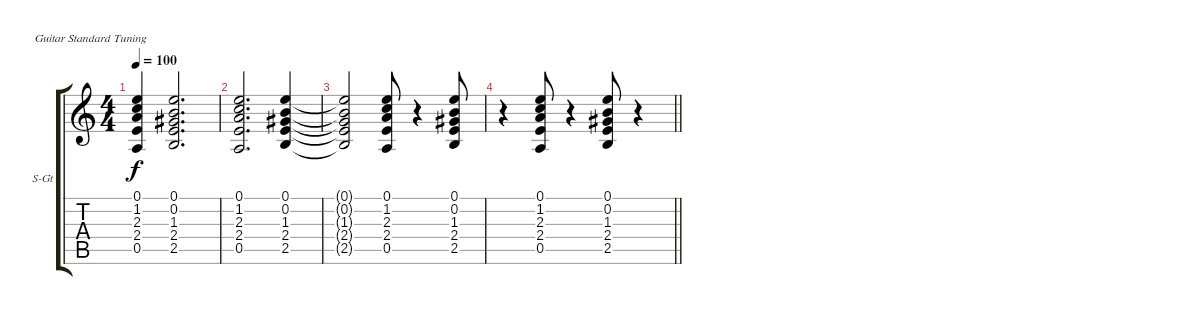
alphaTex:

\bracketExtendMode groupsimilarinstruments
\firstSystemTrackNameOrientation horizontal
\otherSystemsTrackNameOrientation horizontal
\track ("А. Андреев (клавиши)" "S-Gt") {instrument acousticguitarsteel}
\staff {score tabs}
\tuning (E4 B3 G3 D3 A2 E2)
\ts (4 4)
\tempo 100
\clef g2
\scale
0.333333
\ks c
(0.1{t} 1.2{t} 2.3{t} 2.4{t} 0.5{t}).4{dy f} (2.5 2.4 1.3 0.2 0.1).2{d} |
\scale
0.333333 (0.5 2.4 2.3 1.2 0.1).2{d} (2.5 2.4 1.3 0.2 0.1).4 |
\scale
0.333333 (2.5{t} 2.4{t} 1.3{t} 0.2{t} 0.1{t}).2 (2.4 0.5 2.3 1.2 0.1).8 r.4 (2.5 2.4 1.3 0.2 0.1).8 |
\barLineRight lightlight
r.4 (2.4 0.5 2.3 1.2 0.1).8 r.4 (2.5 2.4 1.3 0.2 0.1).8 r.4
